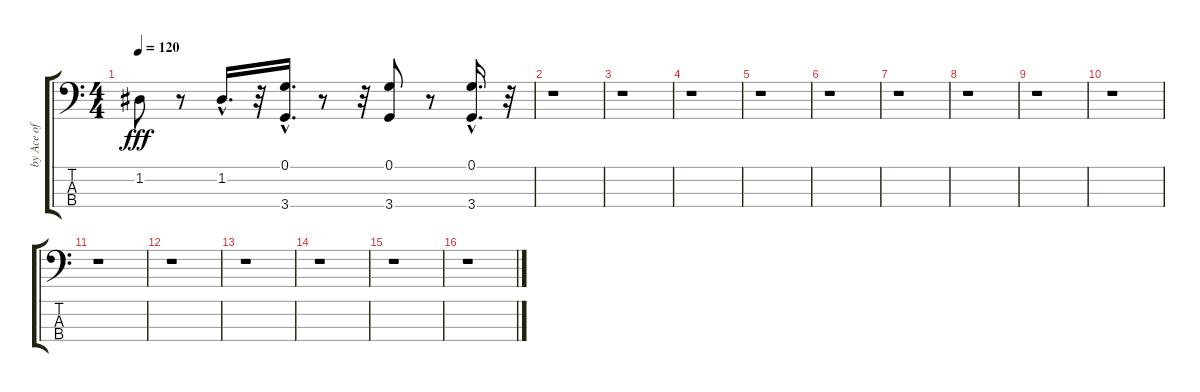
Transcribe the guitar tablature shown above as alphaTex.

\track ("by Ace of Base" "by Ace of ") {instrument synthbass1}
\staff {score tabs}
\tuning (G2 D2 A1 E1) {hide}
\ts (4 4)
\tempo 120
\clef f4
\ks c
1.2.8{dy fff} r.8 1.2{hac}.16{d} r.32 (0.1{hac} 3.4{hac}).16{d} r.8 r.32 (0.1 3.4).8 r.8 (0.1{hac} 3.4{hac}).16{d} r.32 |
r.1 |
r.1 |
r.1 |
r.1 |
r.1 |
r.1 |
r.1 |
r.1 |
r.1 |
r.1 |
r.1 |
r.1 |
r.1 |
r.1 |
r.1
